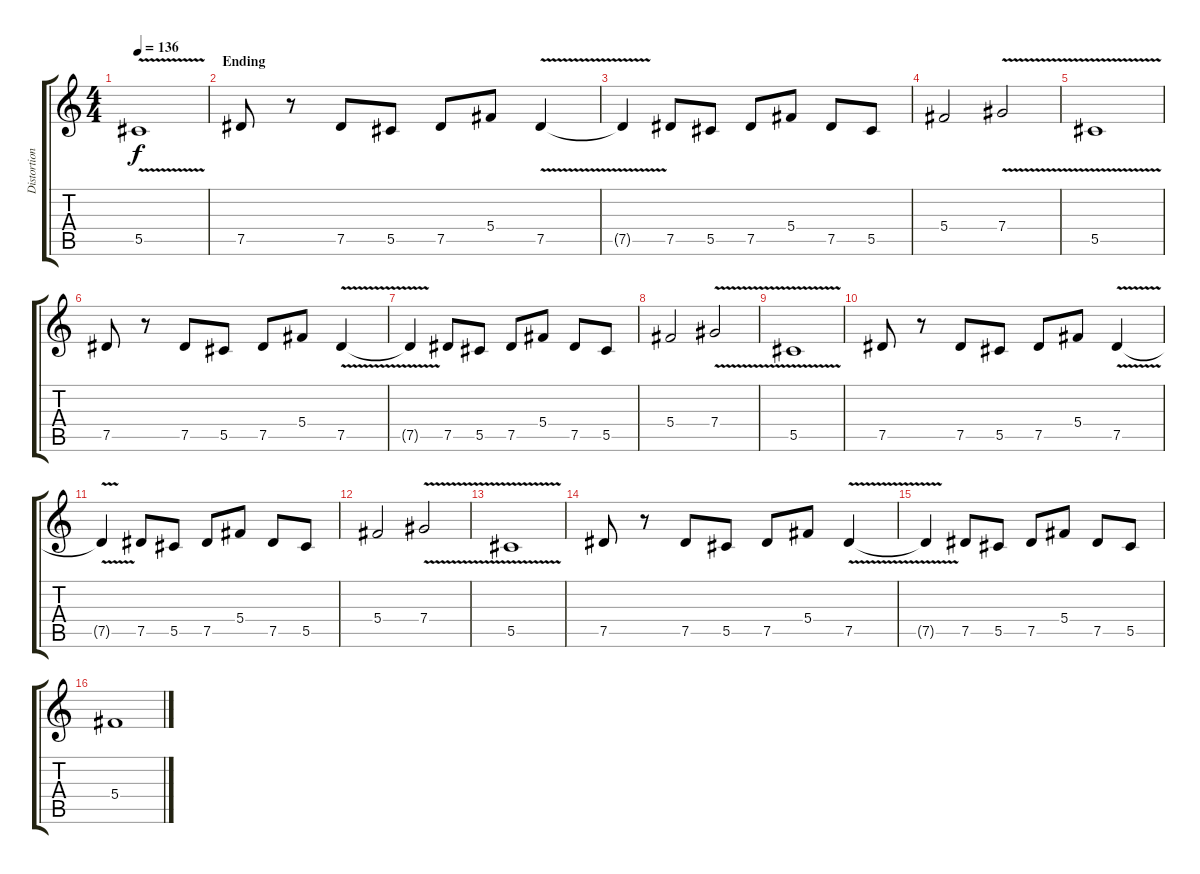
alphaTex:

\track ("Distortion guitar" "Distortion") {instrument distortionguitar}
\staff {score tabs}
\tuning (Eb4 Bb3 Gb3 Db3 Ab2 Eb2) {hide}
\ts (4 4)
\tempo 136
\clef g2
\ks c
5.5{v}.1{dy f} |
\section ("" "Ending")
7.5.8 r.8 7.5.8 5.5.8 7.5.8 5.4.8 7.5{v}.4 |
7.5{t}.4 7.5.8 5.5.8 7.5.8 5.4.8 7.5.8 5.5.8 |
5.4.2 7.4{v}.2 |
5.5{v}.1 |
7.5.8 r.8 7.5.8 5.5.8 7.5.8 5.4.8 7.5{v}.4 |
7.5{t}.4 7.5.8 5.5.8 7.5.8 5.4.8 7.5.8 5.5.8 |
5.4.2 7.4{v}.2 |
5.5{v}.1 |
7.5.8 r.8 7.5.8 5.5.8 7.5.8 5.4.8 7.5{v}.4 |
7.5{t}.4 7.5.8 5.5.8 7.5.8 5.4.8 7.5.8 5.5.8 |
5.4.2 7.4{v}.2 |
5.5{v}.1 |
7.5.8 r.8 7.5.8 5.5.8 7.5.8 5.4.8 7.5{v}.4 |
7.5{t}.4 7.5.8 5.5.8 7.5.8 5.4.8 7.5.8 5.5.8 |
5.4.1{volume 0}
